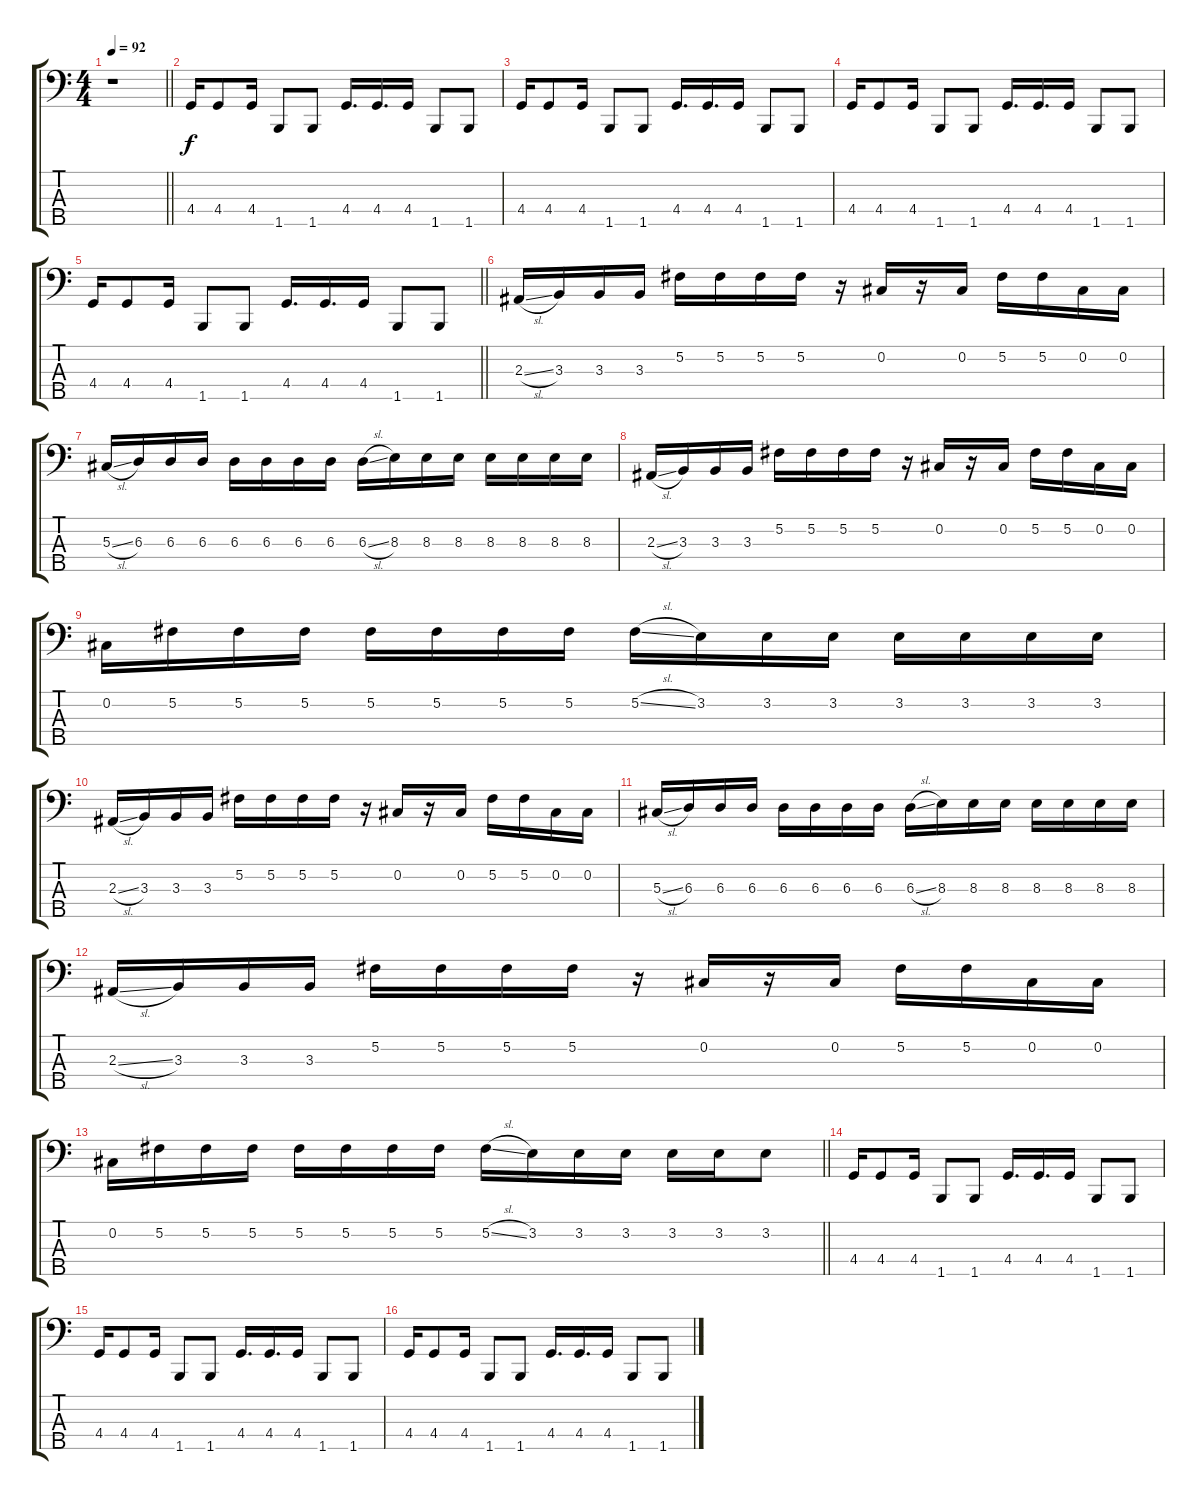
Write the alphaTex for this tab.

\track "" {instrument electricbasspick}
\staff {score tabs}
\tuning (Gb2 Db2 Ab1 Eb1 Bb0) {hide}
\ts (4 4)
\tempo 92
\clef f4
\barLineRight lightlight
\ks c
r.1{dy f instrument electricbasspick} |
4.4.16 4.4.8 4.4.16 1.5.8 1.5.8 4.4.16{d} 4.4.16{d} 4.4.16 1.5.8 1.5.8 |
4.4.16 4.4.8 4.4.16 1.5.8 1.5.8 4.4.16{d} 4.4.16{d} 4.4.16 1.5.8 1.5.8 |
4.4.16 4.4.8 4.4.16 1.5.8 1.5.8 4.4.16{d} 4.4.16{d} 4.4.16 1.5.8 1.5.8 |
\barLineRight lightlight
4.4.16 4.4.8 4.4.16 1.5.8 1.5.8 4.4.16{d} 4.4.16{d} 4.4.16 1.5.8 1.5.8 |
2.3{sl}.16 3.3.16 3.3.16 3.3.16 5.2.16 5.2.16 5.2.16 5.2.16 r.16 0.2.16 r.16 0.2.16 5.2.16 5.2.16 0.2.16 0.2.16 |
5.3{sl}.16 6.3.16 6.3.16 6.3.16 6.3.16 6.3.16 6.3.16 6.3.16 6.3{sl}.16 8.3.16 8.3.16 8.3.16 8.3.16 8.3.16 8.3.16 8.3.16 |
2.3{sl}.16 3.3.16 3.3.16 3.3.16 5.2.16 5.2.16 5.2.16 5.2.16 r.16 0.2.16 r.16 0.2.16 5.2.16 5.2.16 0.2.16 0.2.16 |
0.2.16 5.2.16 5.2.16 5.2.16 5.2.16 5.2.16 5.2.16 5.2.16 5.2{sl}.16 3.2.16 3.2.16 3.2.16 3.2.16 3.2.16 3.2.16 3.2.16 |
2.3{sl}.16 3.3.16 3.3.16 3.3.16 5.2.16 5.2.16 5.2.16 5.2.16 r.16 0.2.16 r.16 0.2.16 5.2.16 5.2.16 0.2.16 0.2.16 |
5.3{sl}.16 6.3.16 6.3.16 6.3.16 6.3.16 6.3.16 6.3.16 6.3.16 6.3{sl}.16 8.3.16 8.3.16 8.3.16 8.3.16 8.3.16 8.3.16 8.3.16 |
2.3{sl}.16 3.3.16 3.3.16 3.3.16 5.2.16 5.2.16 5.2.16 5.2.16 r.16 0.2.16 r.16 0.2.16 5.2.16 5.2.16 0.2.16 0.2.16 |
\barLineRight lightlight
0.2.16 5.2.16 5.2.16 5.2.16 5.2.16 5.2.16 5.2.16 5.2.16 5.2{sl}.16 3.2.16 3.2.16 3.2.16 3.2.16 3.2.16 3.2.8 |
4.4.16 4.4.8 4.4.16 1.5.8 1.5.8 4.4.16{d} 4.4.16{d} 4.4.16 1.5.8 1.5.8 |
4.4.16 4.4.8 4.4.16 1.5.8 1.5.8 4.4.16{d} 4.4.16{d} 4.4.16 1.5.8 1.5.8 |
4.4.16 4.4.8 4.4.16 1.5.8 1.5.8 4.4.16{d} 4.4.16{d} 4.4.16 1.5.8 1.5.8
